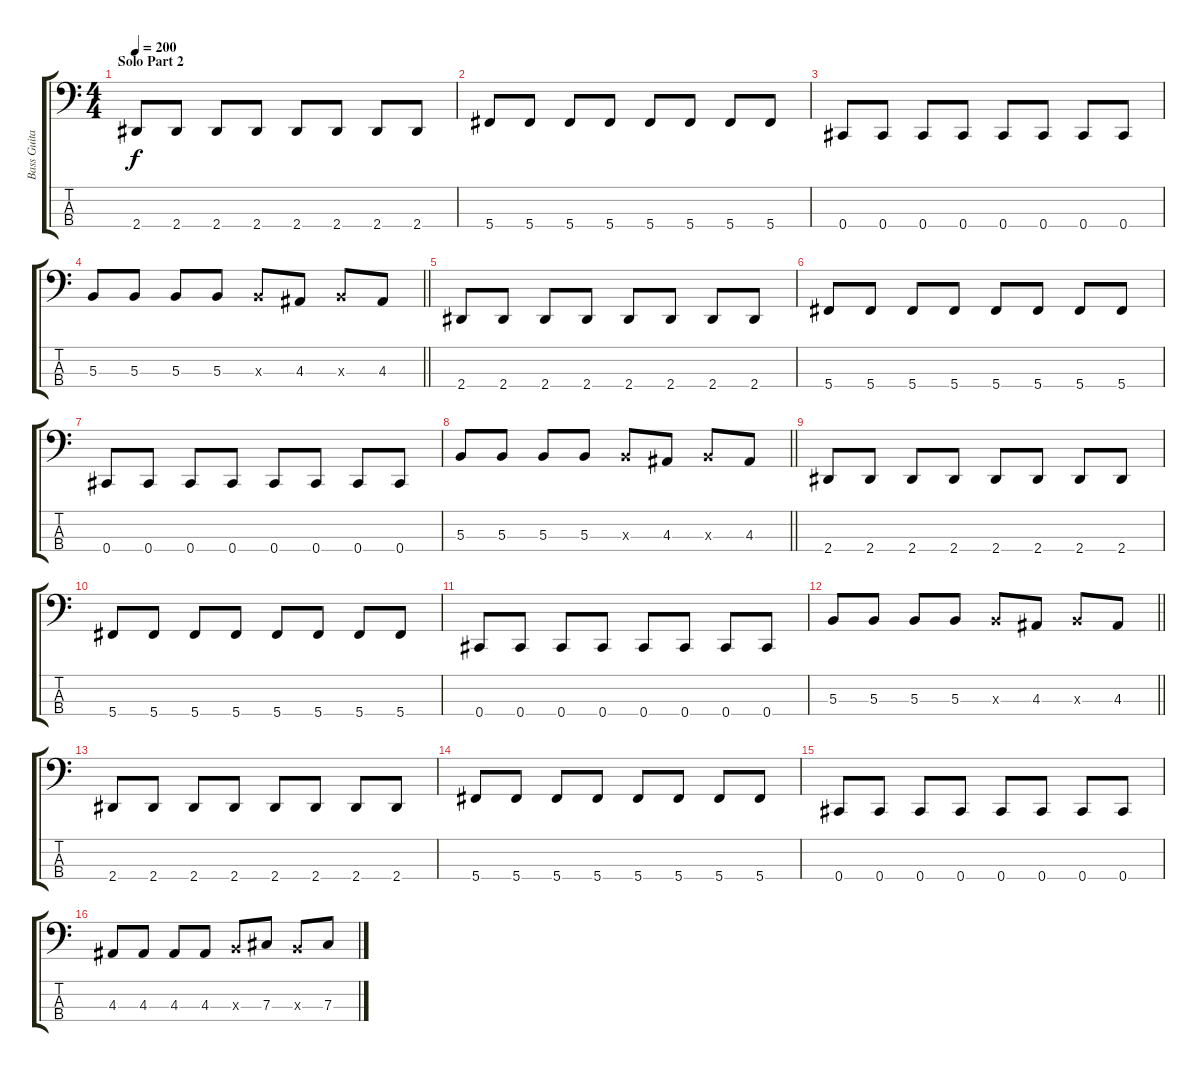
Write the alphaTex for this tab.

\track ("Bass Guitar" "Bass Guita") {instrument electricbassfinger}
\staff {score tabs}
\tuning (E2 B1 Gb1 Db1) {hide}
\ts (4 4)
\section ("" "Solo Part 2")
\tempo 200
\clef f4
\ks c
2.4.8{dy f} 2.4.8 2.4.8 2.4.8 2.4.8 2.4.8 2.4.8 2.4.8 |
5.4.8 5.4.8 5.4.8 5.4.8 5.4.8 5.4.8 5.4.8 5.4.8 |
0.4.8 0.4.8 0.4.8 0.4.8 0.4.8 0.4.8 0.4.8 0.4.8 |
\barLineRight lightlight
5.3.8 5.3.8 5.3.8 5.3.8 5.3{x}.8 4.3.8 5.3{x}.8 4.3.8 |
2.4.8 2.4.8 2.4.8 2.4.8 2.4.8 2.4.8 2.4.8 2.4.8 |
5.4.8 5.4.8 5.4.8 5.4.8 5.4.8 5.4.8 5.4.8 5.4.8 |
0.4.8 0.4.8 0.4.8 0.4.8 0.4.8 0.4.8 0.4.8 0.4.8 |
\barLineRight lightlight
5.3.8 5.3.8 5.3.8 5.3.8 5.3{x}.8 4.3.8 5.3{x}.8 4.3.8 |
2.4.8 2.4.8 2.4.8 2.4.8 2.4.8 2.4.8 2.4.8 2.4.8 |
5.4.8 5.4.8 5.4.8 5.4.8 5.4.8 5.4.8 5.4.8 5.4.8 |
0.4.8 0.4.8 0.4.8 0.4.8 0.4.8 0.4.8 0.4.8 0.4.8 |
\barLineRight lightlight
5.3.8 5.3.8 5.3.8 5.3.8 5.3{x}.8 4.3.8 5.3{x}.8 4.3.8 |
2.4.8 2.4.8 2.4.8 2.4.8 2.4.8 2.4.8 2.4.8 2.4.8 |
5.4.8 5.4.8 5.4.8 5.4.8 5.4.8 5.4.8 5.4.8 5.4.8 |
0.4.8 0.4.8 0.4.8 0.4.8 0.4.8 0.4.8 0.4.8 0.4.8 |
4.3.8 4.3.8 4.3.8 4.3.8 5.3{x}.8 7.3.8 5.3{x}.8 7.3.8
